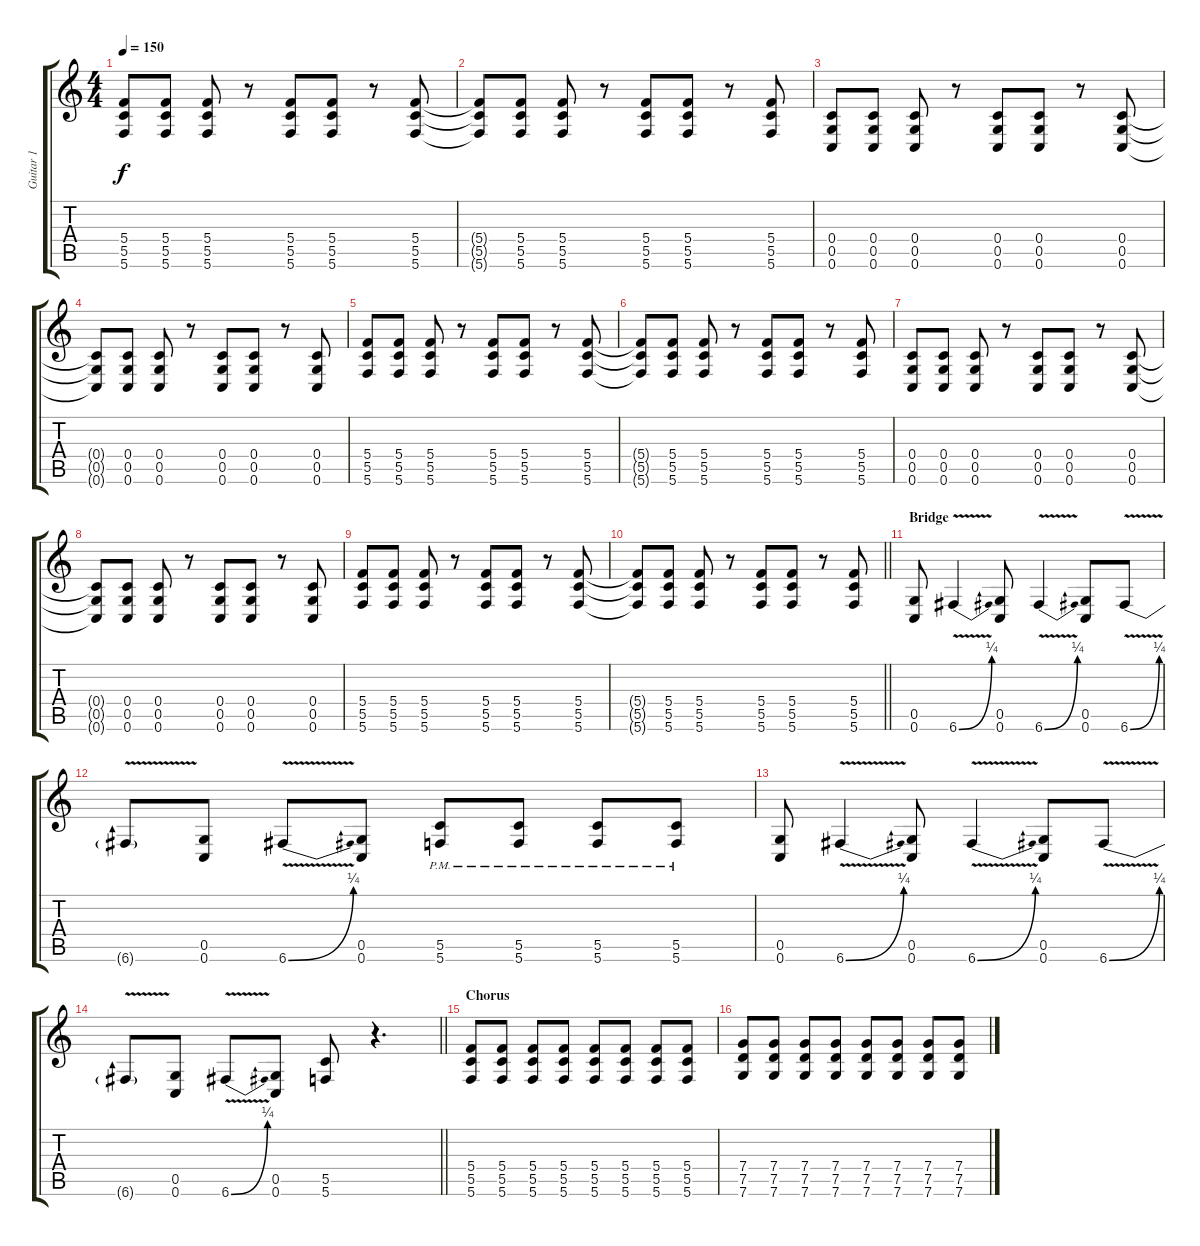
\track ("Guitar 1" "Guitar 1") {instrument distortionguitar}
\staff {score tabs}
\tuning (D4 A3 F3 C3 G2 C2) {hide}
\ts (4 4)
\tempo 150
\clef g2
\ks c
(5.4 5.5 5.6).8{dy f} (5.4 5.5 5.6).8 (5.4 5.5 5.6).8 r.8 (5.4 5.5 5.6).8 (5.4 5.5 5.6).8 r.8 (5.4 5.5 5.6).8 |
(5.4{t} 5.5{t} 5.6{t}).8 (5.4 5.5 5.6).8 (5.4 5.5 5.6).8 r.8 (5.4 5.5 5.6).8 (5.4 5.5 5.6).8 r.8 (5.4 5.5 5.6).8 |
(0.4 0.5 0.6).8 (0.4 0.5 0.6).8 (0.4 0.5 0.6).8 r.8 (0.4 0.5 0.6).8 (0.4 0.5 0.6).8 r.8 (0.4 0.5 0.6).8 |
(0.4{t} 0.5{t} 0.6{t}).8 (0.4 0.5 0.6).8 (0.4 0.5 0.6).8 r.8 (0.4 0.5 0.6).8 (0.4 0.5 0.6).8 r.8 (0.4 0.5 0.6).8 |
(5.4 5.5 5.6).8 (5.4 5.5 5.6).8 (5.4 5.5 5.6).8 r.8 (5.4 5.5 5.6).8 (5.4 5.5 5.6).8 r.8 (5.4 5.5 5.6).8 |
(5.4{t} 5.5{t} 5.6{t}).8 (5.4 5.5 5.6).8 (5.4 5.5 5.6).8 r.8 (5.4 5.5 5.6).8 (5.4 5.5 5.6).8 r.8 (5.4 5.5 5.6).8 |
(0.4 0.5 0.6).8 (0.4 0.5 0.6).8 (0.4 0.5 0.6).8 r.8 (0.4 0.5 0.6).8 (0.4 0.5 0.6).8 r.8 (0.4 0.5 0.6).8 |
(0.4{t} 0.5{t} 0.6{t}).8 (0.4 0.5 0.6).8 (0.4 0.5 0.6).8 r.8 (0.4 0.5 0.6).8 (0.4 0.5 0.6).8 r.8 (0.4 0.5 0.6).8 |
(5.4 5.5 5.6).8 (5.4 5.5 5.6).8 (5.4 5.5 5.6).8 r.8 (5.4 5.5 5.6).8 (5.4 5.5 5.6).8 r.8 (5.4 5.5 5.6).8 |
\barLineRight lightlight
(5.4{t} 5.5{t} 5.6{t}).8 (5.4 5.5 5.6).8 (5.4 5.5 5.6).8 r.8 (5.4 5.5 5.6).8 (5.4 5.5 5.6).8 r.8 (5.4 5.5 5.6).8 |
\section ("" "Bridge")
(0.5 0.6).8 6.6{be (bend 0 0 60 1) v}.4 (0.5 0.6).8 6.6{be (bend 0 0 60 1) v}.4 (0.5 0.6).8 6.6{be (bend 0 0 60 1) v}.8 |
6.6{t}.8 (0.5 0.6).8 6.6{be (bend 0 0 60 1) v}.8 (0.5 0.6).8 (5.5{pm} 5.6{pm}).8 (5.5{pm} 5.6{pm}).8 (5.5{pm} 5.6{pm}).8 (5.5{pm} 5.6{pm}).8 |
(0.5 0.6).8 6.6{be (bend 0 0 60 1) v}.4 (0.5 0.6).8 6.6{be (bend 0 0 60 1) v}.4 (0.5 0.6).8 6.6{be (bend 0 0 60 1) v}.8 |
\barLineRight lightlight
6.6{t}.8 (0.5 0.6).8 6.6{be (bend 0 0 60 1) v}.8 (0.5 0.6).8 (5.5 5.6).8 r.4{d} |
\section ("" "Chorus")
(5.4 5.5 5.6).8 (5.4 5.5 5.6).8 (5.4 5.5 5.6).8 (5.4 5.5 5.6).8 (5.4 5.5 5.6).8 (5.4 5.5 5.6).8 (5.4 5.5 5.6).8 (5.4 5.5 5.6).8 |
(7.4 7.5 7.6).8 (7.4 7.5 7.6).8 (7.4 7.5 7.6).8 (7.4 7.5 7.6).8 (7.4 7.5 7.6).8 (7.4 7.5 7.6).8 (7.4 7.5 7.6).8 (7.4 7.5 7.6).8
